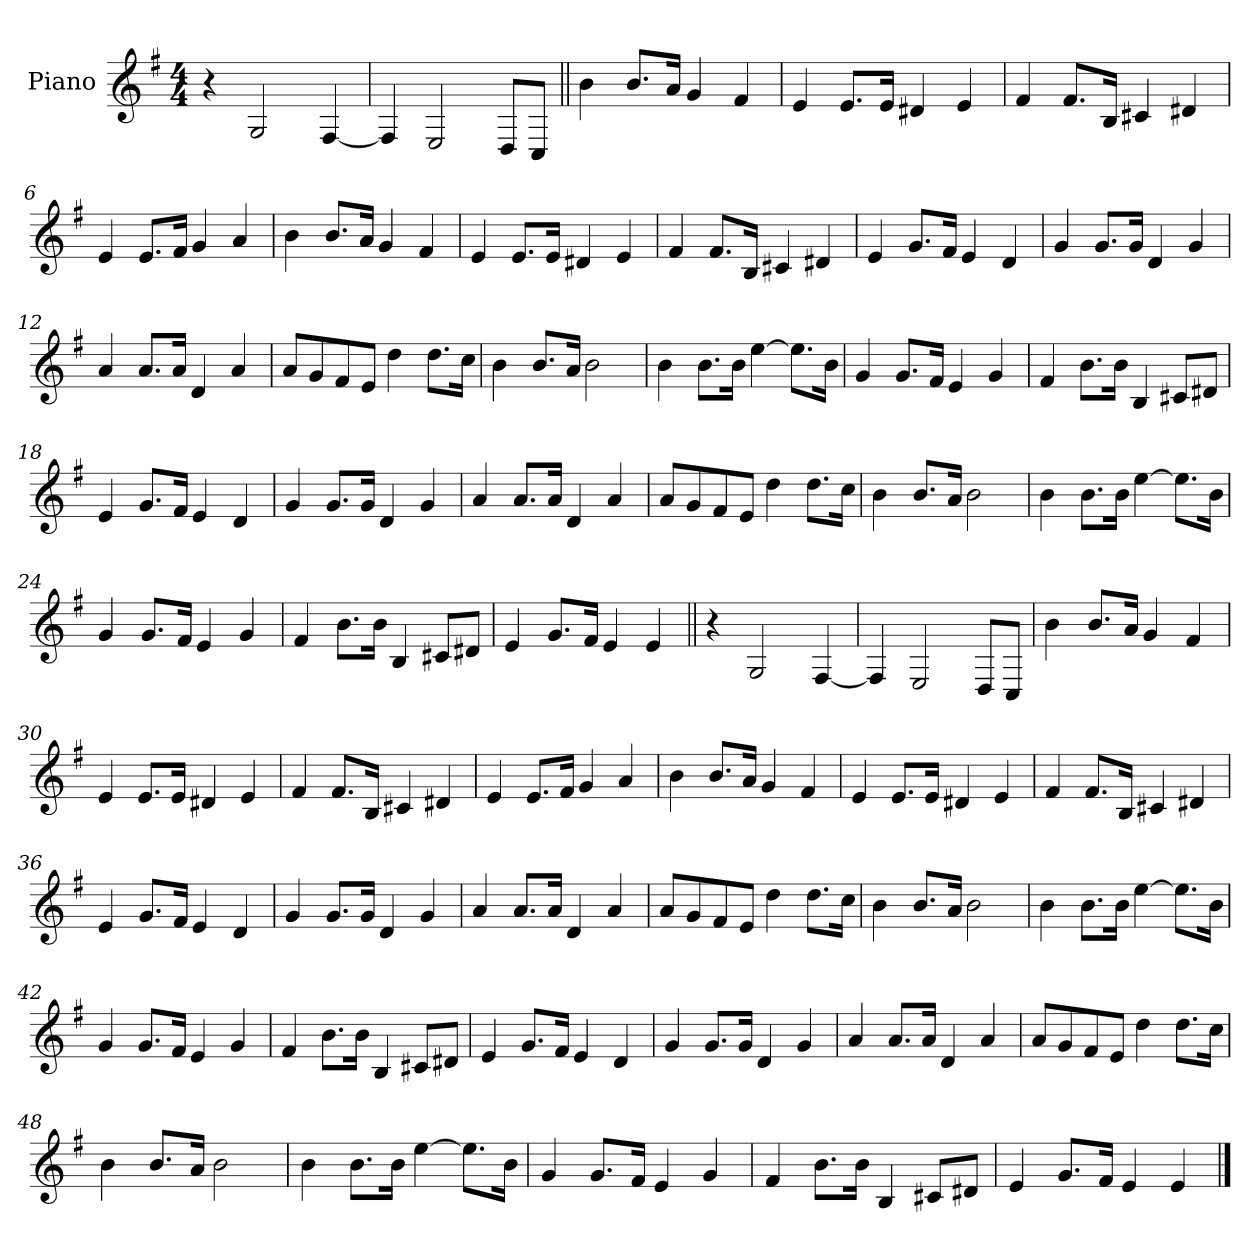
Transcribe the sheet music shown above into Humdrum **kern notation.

**kern
*part1
*staff1
*I"Piano
*I'Pno.
*clefG2
*k[f#]
*M4/4
=1
4r
2G!
[4F#!
=2
4F#!]
2E!
8D!L
8C!J
=3||
4b
8.bL
16aJk
4g
4f#
=4
4e
8.eL
16eJk
4d#X
4e
=5
4f#
8.f#L
16BJk
4c#X
4d#X
=6
4e
8.eL
16f#Jk
4g
4a
=7
4b
8.bL
16aJk
4g
4f#
=8
4e
8.eL
16eJk
4d#X
4e
=9
4f#
8.f#L
16BJk
4c#X
4d#X
=10
4e
8.gL
16f#Jk
4e
4d
=11
4g
8.gL
16gJk
4d
4g
=12
4a
8.aL
16aJk
4d
4a
=13
8aL
8g
8f#
8eJ
4dd
8.ddL
16ccJk
=14
4b
8.bL
16aJk
2b
=15
4b
8.bL
16bJk
[4ee
8.eeL]
16bJk
=16
4g
8.gL
16f#Jk
4e
4g
=17
4f#
8.bL
16bJk
4B
8c#XL
8d#XJ
=18
4e
8.gL
16f#Jk
4e
4d
=19
4g
8.gL
16gJk
4d
4g
=20
4a
8.aL
16aJk
4d
4a
=21
8aL
8g
8f#
8eJ
4dd
8.ddL
16ccJk
=22
4b
8.bL
16aJk
2b
=23
4b
8.bL
16bJk
[4ee
8.eeL]
16bJk
=24
4g
8.gL
16f#Jk
4e
4g
=25
4f#
8.bL
16bJk
4B
8c#XL
8d#XJ
=26
4e
8.gL
16f#Jk
4e
4e
=27||
4r
2G!
[4F#!
=28
4F#!]
2E!
8D!L
8C!J
=29
4b
8.bL
16aJk
4g
4f#
=30
4e
8.eL
16eJk
4d#X
4e
=31
4f#
8.f#L
16BJk
4c#X
4d#X
=32
4e
8.eL
16f#Jk
4g
4a
=33
4b
8.bL
16aJk
4g
4f#
=34
4e
8.eL
16eJk
4d#X
4e
=35
4f#
8.f#L
16BJk
4c#X
4d#X
=36
4e
8.gL
16f#Jk
4e
4d
=37
4g
8.gL
16gJk
4d
4g
=38
4a
8.aL
16aJk
4d
4a
=39
8aL
8g
8f#
8eJ
4dd
8.ddL
16ccJk
=40
4b
8.bL
16aJk
2b
=41
4b
8.bL
16bJk
[4ee
8.eeL]
16bJk
=42
4g
8.gL
16f#Jk
4e
4g
=43
4f#
8.bL
16bJk
4B
8c#XL
8d#XJ
=44
4e
8.gL
16f#Jk
4e
4d
=45
4g
8.gL
16gJk
4d
4g
=46
4a
8.aL
16aJk
4d
4a
=47
8aL
8g
8f#
8eJ
4dd
8.ddL
16ccJk
=48
4b
8.bL
16aJk
2b
=49
4b
8.bL
16bJk
[4ee
8.eeL]
16bJk
=50
4g
8.gL
16f#Jk
4e
4g
=51
4f#
8.bL
16bJk
4B
8c#XL
8d#XJ
=52
4e
8.gL
16f#Jk
4e
4e
==
*-
